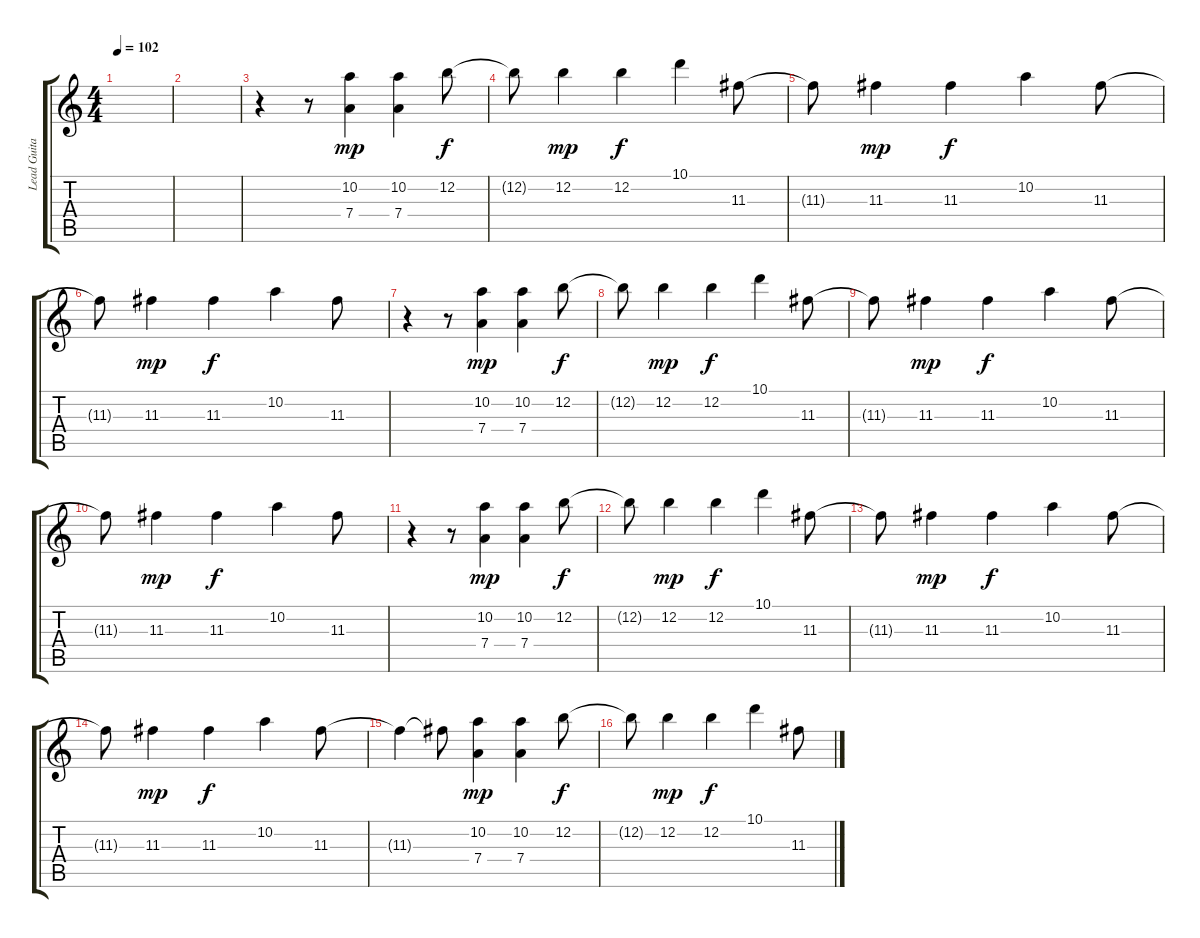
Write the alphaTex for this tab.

\track ("Lead Guitar" "Lead Guita") {instrument electricguitarjazz}
\staff {score tabs}
\tuning (E4 B3 G3 D3 A2 E2) {hide}
\ts (4 4)
\tempo 102
\clef g2
\ks c
|
|
r.4 r.8 (10.2 7.4).4{dy mp} (10.2 7.4).4 12.2.8{dy f} |
12.2{t}.8 12.2.4{dy mp} 12.2.4{dy f} 10.1.4 11.3.8 |
11.3{t}.8 11.3.4{dy mp} 11.3.4{dy f} 10.2.4 11.3.8 |
11.3{t}.8 11.3.4{dy mp} 11.3.4{dy f} 10.2.4 11.3.8 |
r.4 r.8 (10.2 7.4).4{dy mp} (10.2 7.4).4 12.2.8{dy f} |
12.2{t}.8 12.2.4{dy mp} 12.2.4{dy f} 10.1.4 11.3.8 |
11.3{t}.8 11.3.4{dy mp} 11.3.4{dy f} 10.2.4 11.3.8 |
11.3{t}.8 11.3.4{dy mp} 11.3.4{dy f} 10.2.4 11.3.8 |
r.4 r.8 (10.2 7.4).4{dy mp} (10.2 7.4).4 12.2.8{dy f} |
12.2{t}.8 12.2.4{dy mp} 12.2.4{dy f} 10.1.4 11.3.8 |
11.3{t}.8 11.3.4{dy mp} 11.3.4{dy f} 10.2.4 11.3.8 |
11.3{t}.8 11.3.4{dy mp} 11.3.4{dy f} 10.2.4 11.3.8 |
11.3{t}.4 11.3{t}.8 (10.2 7.4).4{dy mp} (10.2 7.4).4 12.2.8{dy f} |
12.2{t}.8 12.2.4{dy mp} 12.2.4{dy f} 10.1.4 11.3.8
